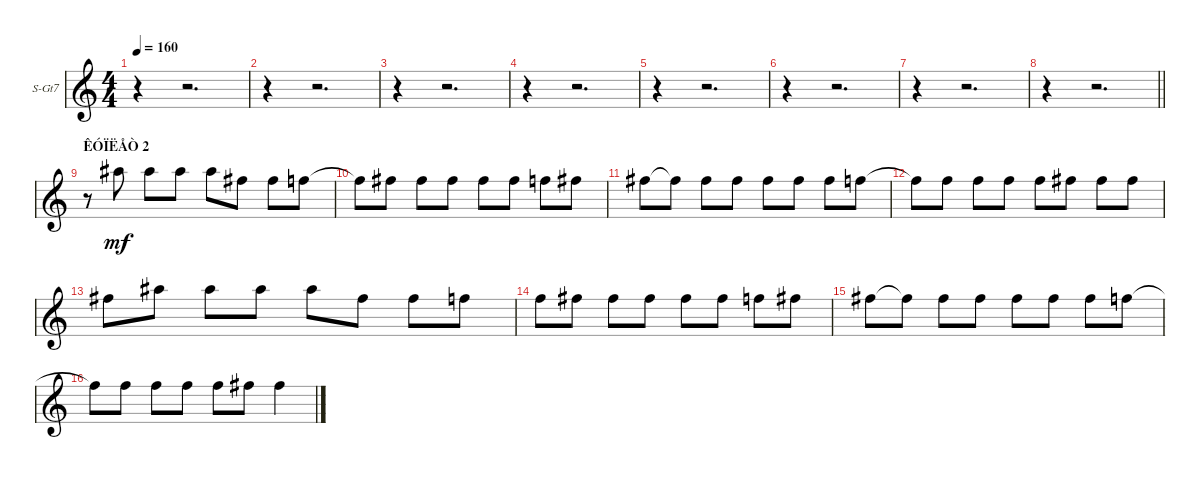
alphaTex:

\bracketExtendMode groupsimilarinstruments
\firstSystemTrackNameOrientation horizontal
\otherSystemsTrackNameOrientation horizontal
\track ("Tenor Voice" "S-Gt7") {instrument tenorsax}
\staff {score}
\tuning (E4 B3 G3 D3 A2 E2 B1)
\displaytranspose 12
\ts (4 4)
\tempo 160
\clef g2
\ks c
r.4{dy mp} r.2{d} |
r.4 r.2{d} |
r.4 r.2{d} |
r.4 r.2{d} |
r.4 r.2{d} |
r.4 r.2{d} |
r.4 r.2{d} |
\barLineRight lightlight
r.4 r.2{d} |
\section ("" "ÊÓÏËÅÒ 2")
r.8 6.1.8{dy mf} 6.1.8 6.1.8 6.1.8 2.1.8 2.1.8 1.1.8 |
1.1{t}.8 2.1.8 2.1.8 2.1.8 2.1.8 2.1.8 1.1.8 2.1.8 |
2.1.8 2.1{t}.8 2.1.8 2.1.8 2.1.8 2.1.8 2.1.8 1.1.8 |
1.1{t}.8 1.1.8 1.1.8 1.1.8 1.1.8 2.1.8 2.1.8 2.1.8 |
2.1.8 6.1.8 6.1.8 6.1.8 6.1.8 2.1.8 2.1.8 1.1.8 |
1.1.8 2.1.8 2.1.8 2.1.8 2.1.8 2.1.8 1.1.8 2.1.8 |
2.1.8 2.1{t}.8 2.1.8 2.1.8 2.1.8 2.1.8 2.1.8 1.1.8 |
1.1{t}.8 1.1.8 1.1.8 1.1.8 1.1.8 2.1.8 2.1.4
